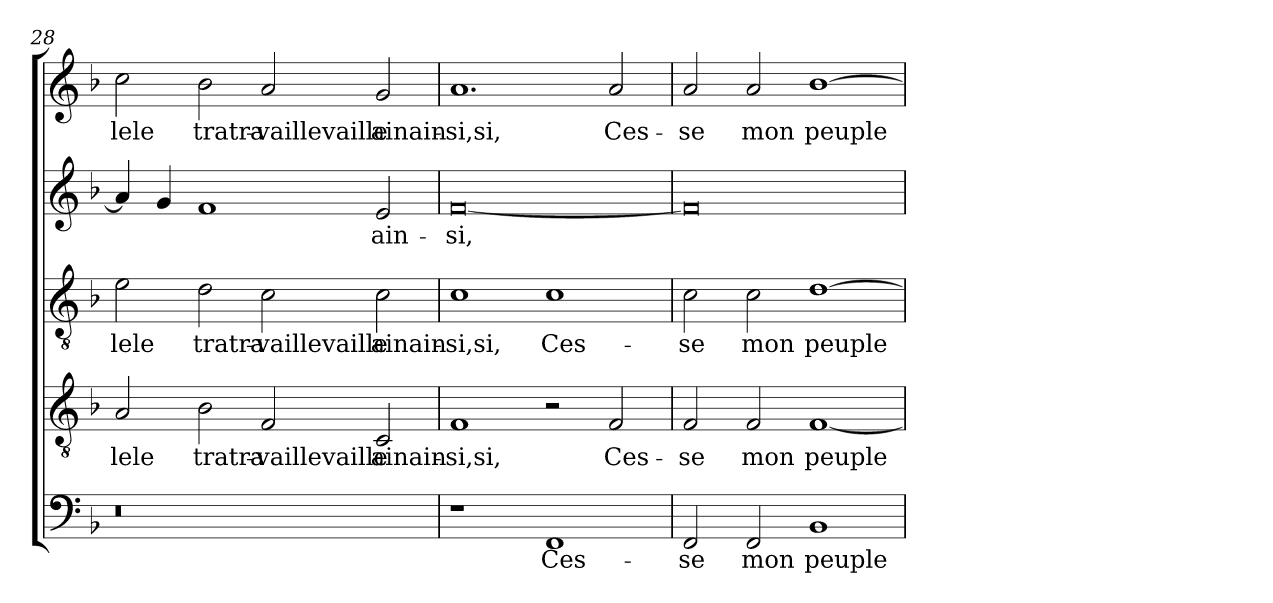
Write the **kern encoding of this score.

**kern	**text	**kern	**text	**kern	**text	**kern	**text	**kern	**text
*part5	*part5	*part4	*part4	*part3	*part3	*part2	*part2	*part1	*part1
*staff5	*staff5	*staff4	*staff4	*staff3	*staff3	*staff2	*staff2	*staff1	*staff1
*clefF4	*	*clefGv2	*	*clefGv2	*	*clefG2	*	*clefG2	*
*k[b-]	*	*k[b-]	*	*k[b-]	*	*k[b-]	*	*k[b-]	*
=28	=28	=28	=28	=28	=28	=28	=28	=28	=28
0r	.	2A	lele	2e	lele	4a]	.	2cc	lele
.	.	.	.	.	.	4g	.	.	.
.	.	2B-	tratra-	2d	tratra-	1f	.	2b-	tratra-
.	.	2F	-vaillevaille	2c	-vaillevaille	.	.	2a	-vaillevaille
.	.	2C	ainain-	2c	ainain-	2e	ain-	2g	ainain-
!!LO:LB:g=z
=29	=29	=29	=29	=29	=29	=29	=29	=29	=29
1r	.	1F	-si,si,	1c	-si,si,	[0f	-si,	1.a	-si,si,
1FF	Ces-	2r	.	1c	Ces-	.	.	.	.
.	.	2F	Ces-	.	.	.	.	2a	Ces-
=30	=30	=30	=30	=30	=30	=30	=30	=30	=30
2FF	-se	2F	-se	2c	-se	0f]	.	2a	-se
2FF	mon	2F	mon	2c	mon	.	.	2a	mon
1BB-	peuple	[1F	peuple	[1d	peuple	.	.	[1b-	peuple
=	=	=	=	=	=	=	=	=	=
*-	*-	*-	*-	*-	*-	*-	*-	*-	*-
